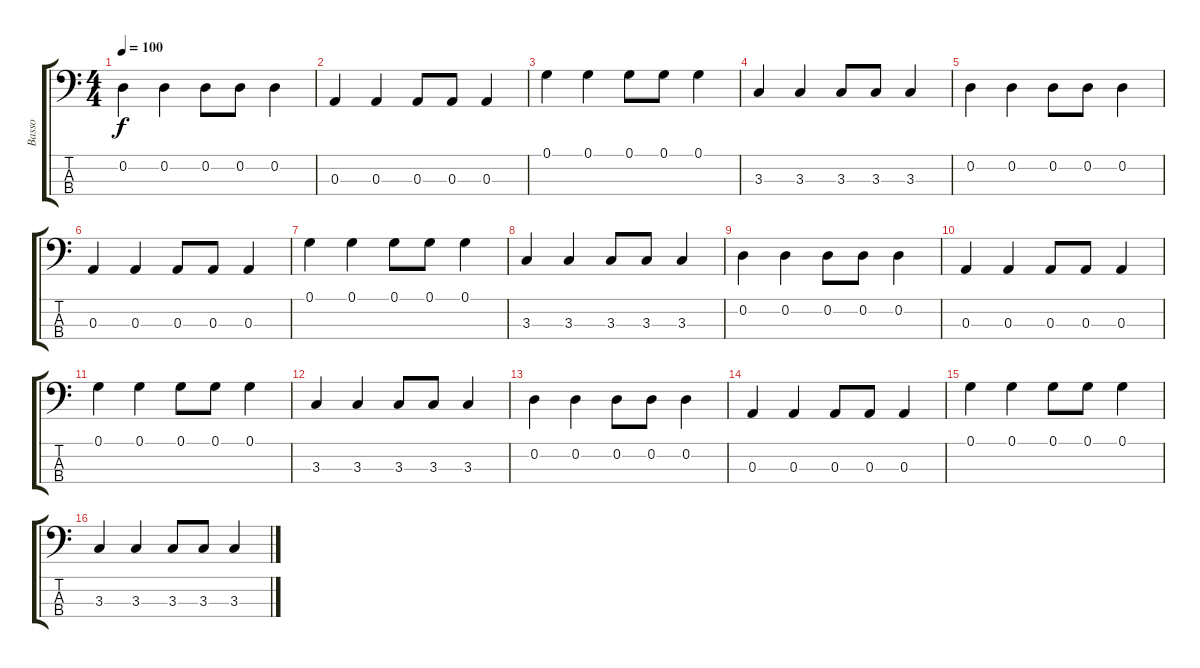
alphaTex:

\track ("Basso" "Basso") {instrument electricbassfinger}
\staff {score tabs}
\tuning (G2 D2 A1 E1) {hide}
\ts (4 4)
\tempo 100
\clef f4
\ks c
0.2.4{dy f instrument electricbassfinger} 0.2.4 0.2.8 0.2.8 0.2.4 |
0.3.4 0.3.4 0.3.8 0.3.8 0.3.4 |
0.1.4 0.1.4 0.1.8 0.1.8 0.1.4 |
3.3.4 3.3.4 3.3.8 3.3.8 3.3.4 |
0.2.4 0.2.4 0.2.8 0.2.8 0.2.4 |
0.3.4 0.3.4 0.3.8 0.3.8 0.3.4 |
0.1.4 0.1.4 0.1.8 0.1.8 0.1.4 |
3.3.4 3.3.4 3.3.8 3.3.8 3.3.4 |
0.2.4 0.2.4 0.2.8 0.2.8 0.2.4 |
0.3.4 0.3.4 0.3.8 0.3.8 0.3.4 |
0.1.4 0.1.4 0.1.8 0.1.8 0.1.4 |
3.3.4 3.3.4 3.3.8 3.3.8 3.3.4 |
0.2.4 0.2.4 0.2.8 0.2.8 0.2.4 |
0.3.4 0.3.4 0.3.8 0.3.8 0.3.4 |
0.1.4 0.1.4 0.1.8 0.1.8 0.1.4 |
3.3.4 3.3.4 3.3.8 3.3.8 3.3.4
